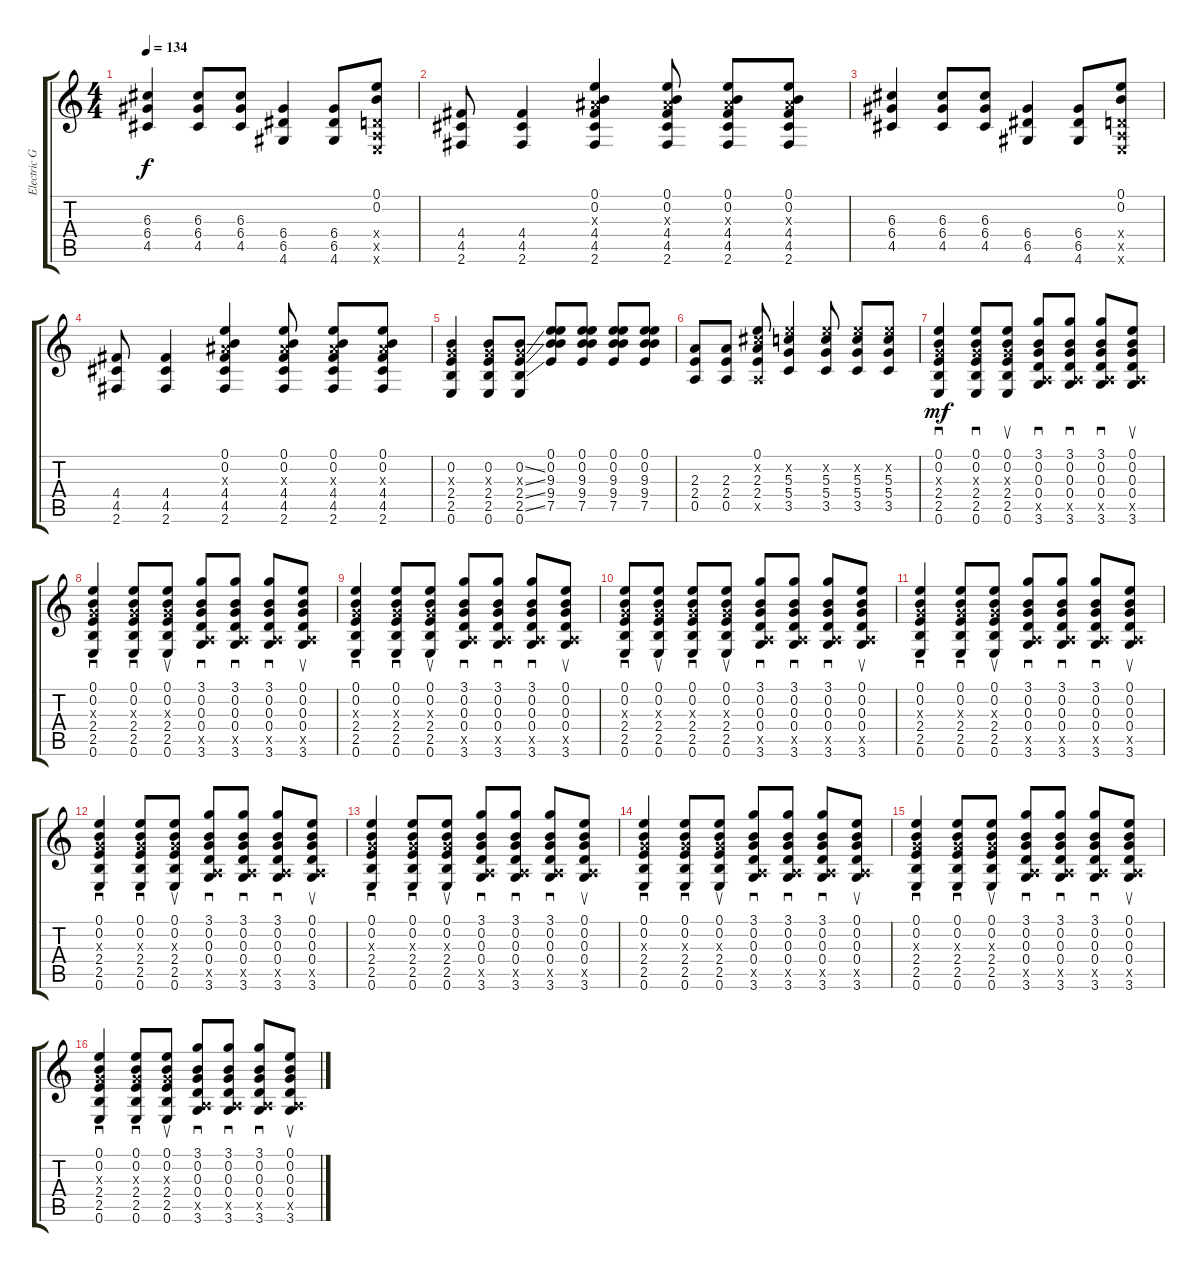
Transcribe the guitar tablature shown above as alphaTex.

\track ("Electric Guitar (Clean)" "Electric G") {instrument electricguitarclean}
\staff {score tabs}
\tuning (E4 B3 G3 D3 A2 E2) {hide}
\ts (4 4)
\tempo 134
\clef g2
\ks c
(6.3 6.4 4.5).4{dy f} (6.3 6.4 4.5).8 (6.3 6.4 4.5).8 (6.4 6.5 4.6).4 (6.4 6.5 4.6).8 (0.1 0.2 0.4{x} 0.5{x} 0.6{x}).8 |
(4.4 4.5 2.6).8 (4.4 4.5 2.6).4 (0.1 0.2 3.3{x} 4.4 4.5 2.6).4 (0.1 0.2 3.3{x} 4.4 4.5 2.6).8 (0.1 0.2 3.3{x} 4.4 4.5 2.6).8 (0.1 0.2 3.3{x} 4.4 4.5 2.6).8 |
(6.3 6.4 4.5).4 (6.3 6.4 4.5).8 (6.3 6.4 4.5).8 (6.4 6.5 4.6).4 (6.4 6.5 4.6).8 (0.1 0.2 0.4{x} 0.5{x} 0.6{x}).8 |
(4.4 4.5 2.6).8 (4.4 4.5 2.6).4 (0.1 0.2 3.3{x} 4.4 4.5 2.6).4 (0.1 0.2 3.3{x} 4.4 4.5 2.6).8 (0.1 0.2 3.3{x} 4.4 4.5 2.6).8 (0.1 0.2 3.3{x} 4.4 4.5 2.6).8 |
(0.2 0.3{x} 2.4 2.5 0.6).4 (0.2 0.3{x} 2.4 2.5 0.6).8 (0.2{ss} 0.3{ss x} 2.4{ss} 2.5{ss} 0.6).8 (0.1 0.2 9.3 9.4 7.5).8 (0.1 0.2 9.3 9.4 7.5).8 (0.1 0.2 9.3 9.4 7.5).8 (0.1 0.2 9.3 9.4 7.5).8 |
(2.3 2.4 0.5).8 (2.3 2.4 0.5).8 (0.1 2.2{x} 2.3 2.4 0.5{x}).8 (5.2{x} 5.3 5.4 3.5).4 (5.2{x} 5.3 5.4 3.5).8 (5.2{x} 5.3 5.4 3.5).8 (5.2{x} 5.3 5.4 3.5).8 |
(0.1 0.2 0.3{x} 2.4 2.5 0.6).4{sd dy mf} (0.1 0.2 0.3{x} 2.4 2.5 0.6).8{sd} (0.1 0.2 0.3{x} 2.4 2.5 0.6).8{su} (3.1 0.2 0.3 0.4 0.5{x} 3.6).8{sd} (3.1 0.2 0.3 0.4 0.5{x} 3.6).8{sd} (3.1 0.2 0.3 0.4 0.5{x} 3.6).8{sd} (0.1 0.2 0.3 0.4 0.5{x} 3.6).8{su} |
(0.1 0.2 0.3{x} 2.4 2.5 0.6).4{sd} (0.1 0.2 0.3{x} 2.4 2.5 0.6).8{sd} (0.1 0.2 0.3{x} 2.4 2.5 0.6).8{su} (3.1 0.2 0.3 0.4 0.5{x} 3.6).8{sd} (3.1 0.2 0.3 0.4 0.5{x} 3.6).8{sd} (3.1 0.2 0.3 0.4 0.5{x} 3.6).8{sd} (0.1 0.2 0.3 0.4 0.5{x} 3.6).8{su} |
(0.1 0.2 0.3{x} 2.4 2.5 0.6).4{sd} (0.1 0.2 0.3{x} 2.4 2.5 0.6).8{sd} (0.1 0.2 0.3{x} 2.4 2.5 0.6).8{su} (3.1 0.2 0.3 0.4 0.5{x} 3.6).8{sd} (3.1 0.2 0.3 0.4 0.5{x} 3.6).8{sd} (3.1 0.2 0.3 0.4 0.5{x} 3.6).8{sd} (0.1 0.2 0.3 0.4 0.5{x} 3.6).8{su} |
(0.1 0.2 0.3{x} 2.4 2.5 0.6).8{sd} (0.1 0.2 0.3{x} 2.4 2.5 0.6).8{su} (0.1 0.2 0.3{x} 2.4 2.5 0.6).8{sd} (0.1 0.2 0.3{x} 2.4 2.5 0.6).8{su} (3.1 0.2 0.3 0.4 0.5{x} 3.6).8{sd} (3.1 0.2 0.3 0.4 0.5{x} 3.6).8{sd} (3.1 0.2 0.3 0.4 0.5{x} 3.6).8{sd} (0.1 0.2 0.3 0.4 0.5{x} 3.6).8{su} |
(0.1 0.2 0.3{x} 2.4 2.5 0.6).4{sd} (0.1 0.2 0.3{x} 2.4 2.5 0.6).8{sd} (0.1 0.2 0.3{x} 2.4 2.5 0.6).8{su} (3.1 0.2 0.3 0.4 0.5{x} 3.6).8{sd} (3.1 0.2 0.3 0.4 0.5{x} 3.6).8{sd} (3.1 0.2 0.3 0.4 0.5{x} 3.6).8{sd} (0.1 0.2 0.3 0.4 0.5{x} 3.6).8{su} |
(0.1 0.2 0.3{x} 2.4 2.5 0.6).4{sd} (0.1 0.2 0.3{x} 2.4 2.5 0.6).8{sd} (0.1 0.2 0.3{x} 2.4 2.5 0.6).8{su} (3.1 0.2 0.3 0.4 0.5{x} 3.6).8{sd} (3.1 0.2 0.3 0.4 0.5{x} 3.6).8{sd} (3.1 0.2 0.3 0.4 0.5{x} 3.6).8{sd} (0.1 0.2 0.3 0.4 0.5{x} 3.6).8{su} |
(0.1 0.2 0.3{x} 2.4 2.5 0.6).4{sd} (0.1 0.2 0.3{x} 2.4 2.5 0.6).8{sd} (0.1 0.2 0.3{x} 2.4 2.5 0.6).8{su} (3.1 0.2 0.3 0.4 0.5{x} 3.6).8{sd} (3.1 0.2 0.3 0.4 0.5{x} 3.6).8{sd} (3.1 0.2 0.3 0.4 0.5{x} 3.6).8{sd} (0.1 0.2 0.3 0.4 0.5{x} 3.6).8{su} |
(0.1 0.2 0.3{x} 2.4 2.5 0.6).4{sd} (0.1 0.2 0.3{x} 2.4 2.5 0.6).8{sd} (0.1 0.2 0.3{x} 2.4 2.5 0.6).8{su} (3.1 0.2 0.3 0.4 0.5{x} 3.6).8{sd} (3.1 0.2 0.3 0.4 0.5{x} 3.6).8{sd} (3.1 0.2 0.3 0.4 0.5{x} 3.6).8{sd} (0.1 0.2 0.3 0.4 0.5{x} 3.6).8{su} |
(0.1 0.2 0.3{x} 2.4 2.5 0.6).4{sd} (0.1 0.2 0.3{x} 2.4 2.5 0.6).8{sd} (0.1 0.2 0.3{x} 2.4 2.5 0.6).8{su} (3.1 0.2 0.3 0.4 0.5{x} 3.6).8{sd} (3.1 0.2 0.3 0.4 0.5{x} 3.6).8{sd} (3.1 0.2 0.3 0.4 0.5{x} 3.6).8{sd} (0.1 0.2 0.3 0.4 0.5{x} 3.6).8{su} |
(0.1 0.2 0.3{x} 2.4 2.5 0.6).4{sd} (0.1 0.2 0.3{x} 2.4 2.5 0.6).8{sd} (0.1 0.2 0.3{x} 2.4 2.5 0.6).8{su} (3.1 0.2 0.3 0.4 0.5{x} 3.6).8{sd} (3.1 0.2 0.3 0.4 0.5{x} 3.6).8{sd} (3.1 0.2 0.3 0.4 0.5{x} 3.6).8{sd} (0.1 0.2 0.3 0.4 0.5{x} 3.6).8{su}
